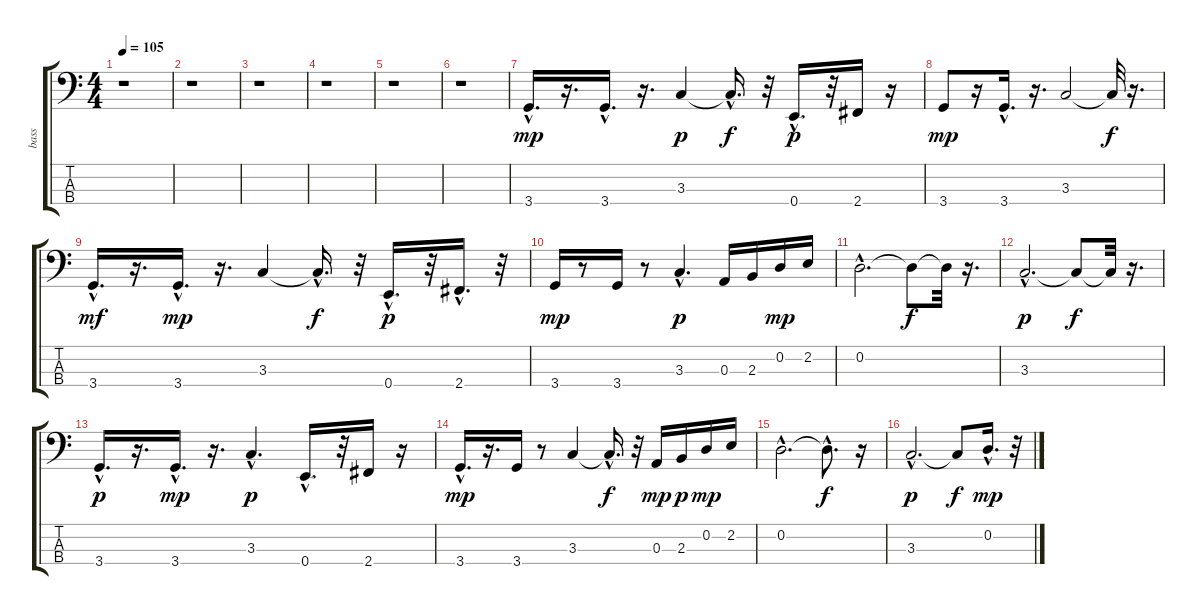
\track ("bass" "bass") {instrument electricbassfinger}
\staff {score tabs}
\tuning (G2 D2 A1 E1) {hide}
\ts (4 4)
\tempo 105
\clef f4
\ks c
r.1{dy mp instrument electricbassfinger} |
r.1 |
r.1 |
r.1 |
r.1 |
r.1 |
3.4{hac}.16{d volume 16 instrument electricbassfinger} r.16{d} 3.4{hac}.16{d} r.16{d} 3.3.4{dy p} 3.3{hac t}.16{d dy f} r.32 0.4{hac}.16{d dy p} r.32 2.4.16 r.16 |
3.4.8{dy mp} r.16 3.4{hac}.16{d} r.16{d} 3.3.2 3.3{t}.32{dy f} r.16{d} |
3.4{hac}.16{d dy mf} r.16{d} 3.4{hac}.16{d dy mp} r.16{d} 3.3.4 3.3{hac t}.16{d dy f} r.32 0.4{hac}.16{d dy p} r.32 2.4{hac}.16{d} r.32 |
3.4.16{dy mp} r.8 3.4.16 r.8 3.3{hac}.4{d dy p} 0.3.16 2.3.16 0.2.16{dy mp} 2.2.16 |
0.2{hac}.2{d} 0.2{t}.8{dy f} 0.2{t}.32 r.16{d} |
3.3{hac}.2{d dy p} 3.3{t}.8{dy f} 3.3{t}.32 r.16{d} |
3.4{hac}.16{d dy p} r.16{d} 3.4{hac}.16{d dy mp} r.16{d} 3.3{hac}.4{d dy p} 0.4{hac}.16{d} r.32 2.4.16 r.16 |
3.4{hac}.16{d dy mp} r.16{d} 3.4.16 r.8 3.3.4 3.3{hac t}.16{d dy f} r.32 0.3.16{dy mp} 2.3.16{dy p} 0.2.16{dy mp} 2.2.16 |
0.2{hac}.2{d} 0.2{hac t}.8{d dy f} r.16 |
3.3{hac}.2{d dy p} 3.3{t}.8{dy f} 0.2{hac}.16{d dy mp} r.32
